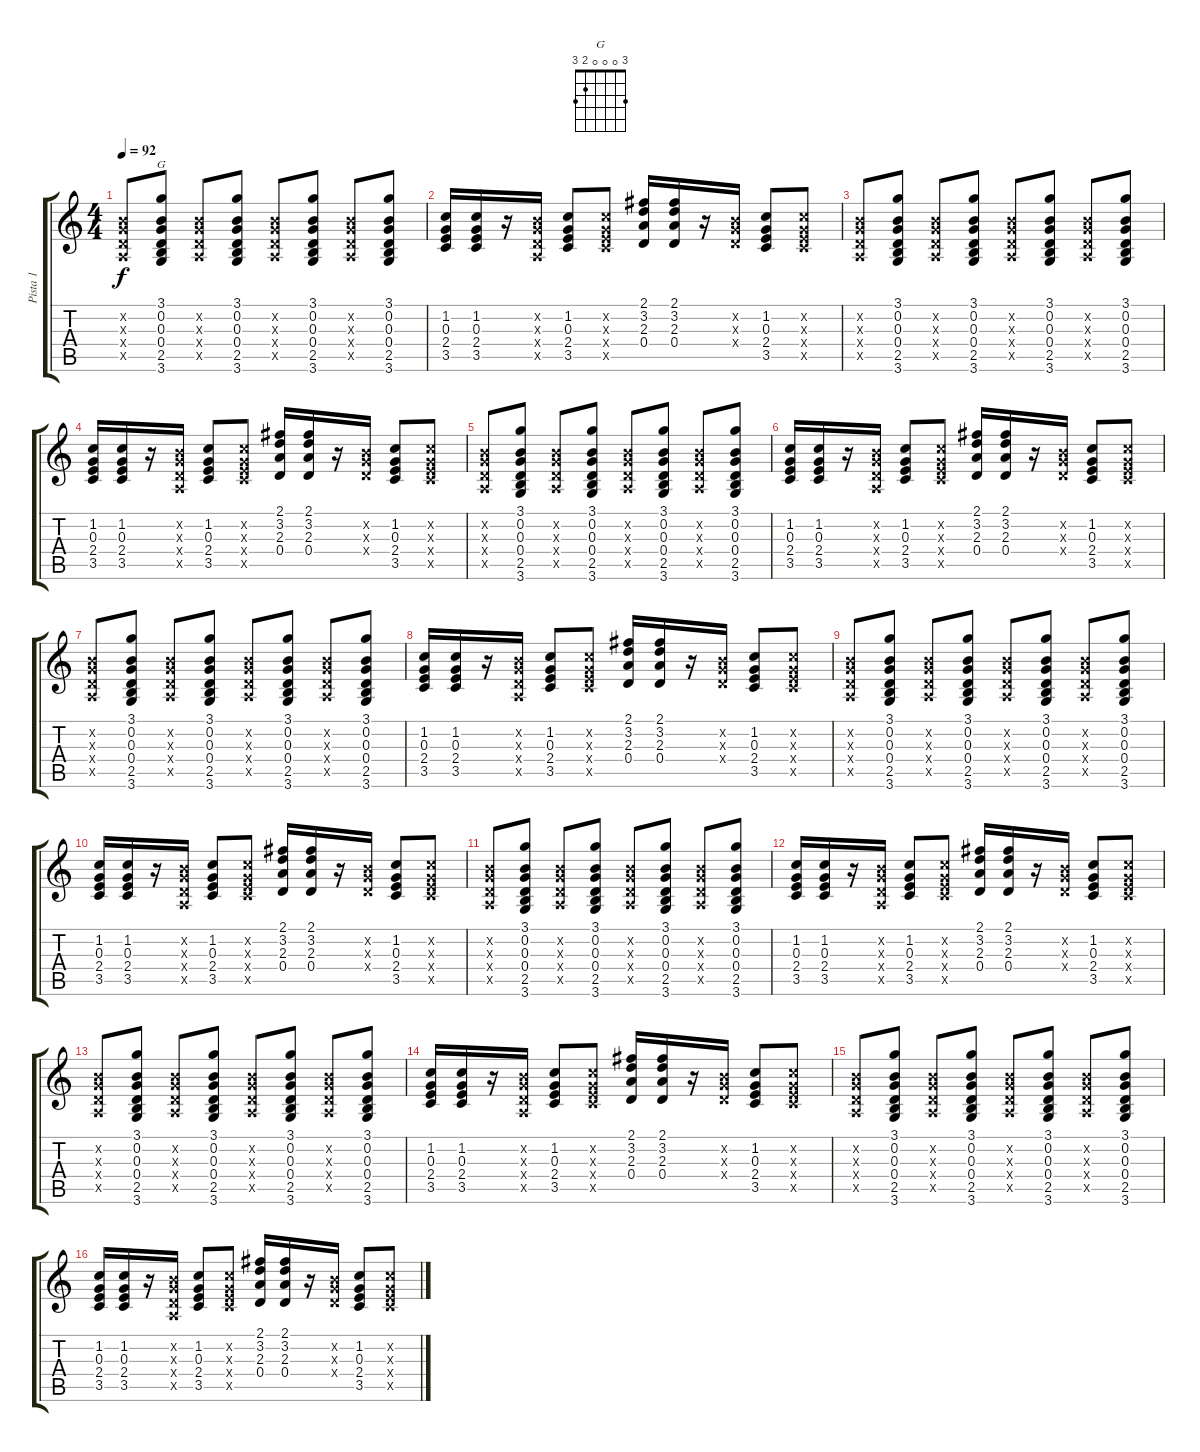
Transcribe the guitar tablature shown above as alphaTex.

\track ("Pista 1" "Pista 1") {instrument acousticguitarsteel}
\staff {score tabs}
\tuning (E4 B3 G3 D3 A2 E2) {hide}
\chord ("G" 3 0 0 0 2 3)
\ts (4 4)
\tempo 92
\clef g2
\ks c
(0.2{x} 0.3{x} 0.4{x} 0.5{x}).8{dy f instrument acousticguitarsteel} (3.1 0.2 0.3 0.4 2.5 3.6).8{ch "G"} (0.2{x} 0.3{x} 0.4{x} 0.5{x}).8 (3.1 0.2 0.3 0.4 2.5 3.6).8 (0.2{x} 0.3{x} 0.4{x} 0.5{x}).8 (3.1 0.2 0.3 0.4 2.5 3.6).8 (0.2{x} 0.3{x} 0.4{x} 0.5{x}).8 (3.1 0.2 0.3 0.4 2.5 3.6).8 |
(1.2 0.3 2.4 3.5).16 (1.2 0.3 2.4 3.5).16 r.16 (0.2{x} 0.3{x} 0.4{x} 0.5{x}).16 (1.2 0.3 2.4 3.5).8 (1.2{x} 0.3{x} 2.4{x} 3.5{x}).8 (2.1 3.2 2.3 0.4).16 (2.1 3.2 2.3 0.4).16 r.16 (0.2{x} 0.3{x} 0.4{x}).16 (1.2 0.3 2.4 3.5).8 (1.2{x} 0.3{x} 2.4{x} 3.5{x}).8 |
(0.2{x} 0.3{x} 0.4{x} 0.5{x}).8 (3.1 0.2 0.3 0.4 2.5 3.6).8 (0.2{x} 0.3{x} 0.4{x} 0.5{x}).8 (3.1 0.2 0.3 0.4 2.5 3.6).8 (0.2{x} 0.3{x} 0.4{x} 0.5{x}).8 (3.1 0.2 0.3 0.4 2.5 3.6).8 (0.2{x} 0.3{x} 0.4{x} 0.5{x}).8 (3.1 0.2 0.3 0.4 2.5 3.6).8 |
(1.2 0.3 2.4 3.5).16 (1.2 0.3 2.4 3.5).16 r.16 (0.2{x} 0.3{x} 0.4{x} 0.5{x}).16 (1.2 0.3 2.4 3.5).8 (1.2{x} 0.3{x} 2.4{x} 3.5{x}).8 (2.1 3.2 2.3 0.4).16 (2.1 3.2 2.3 0.4).16 r.16 (0.2{x} 0.3{x} 0.4{x}).16 (1.2 0.3 2.4 3.5).8 (1.2{x} 0.3{x} 2.4{x} 3.5{x}).8 |
(0.2{x} 0.3{x} 0.4{x} 0.5{x}).8 (3.1 0.2 0.3 0.4 2.5 3.6).8 (0.2{x} 0.3{x} 0.4{x} 0.5{x}).8 (3.1 0.2 0.3 0.4 2.5 3.6).8 (0.2{x} 0.3{x} 0.4{x} 0.5{x}).8 (3.1 0.2 0.3 0.4 2.5 3.6).8 (0.2{x} 0.3{x} 0.4{x} 0.5{x}).8 (3.1 0.2 0.3 0.4 2.5 3.6).8 |
(1.2 0.3 2.4 3.5).16 (1.2 0.3 2.4 3.5).16 r.16 (0.2{x} 0.3{x} 0.4{x} 0.5{x}).16 (1.2 0.3 2.4 3.5).8 (1.2{x} 0.3{x} 2.4{x} 3.5{x}).8 (2.1 3.2 2.3 0.4).16 (2.1 3.2 2.3 0.4).16 r.16 (0.2{x} 0.3{x} 0.4{x}).16 (1.2 0.3 2.4 3.5).8 (1.2{x} 0.3{x} 2.4{x} 3.5{x}).8 |
(0.2{x} 0.3{x} 0.4{x} 0.5{x}).8 (3.1 0.2 0.3 0.4 2.5 3.6).8 (0.2{x} 0.3{x} 0.4{x} 0.5{x}).8 (3.1 0.2 0.3 0.4 2.5 3.6).8 (0.2{x} 0.3{x} 0.4{x} 0.5{x}).8 (3.1 0.2 0.3 0.4 2.5 3.6).8 (0.2{x} 0.3{x} 0.4{x} 0.5{x}).8 (3.1 0.2 0.3 0.4 2.5 3.6).8 |
(1.2 0.3 2.4 3.5).16 (1.2 0.3 2.4 3.5).16 r.16 (0.2{x} 0.3{x} 0.4{x} 0.5{x}).16 (1.2 0.3 2.4 3.5).8 (1.2{x} 0.3{x} 2.4{x} 3.5{x}).8 (2.1 3.2 2.3 0.4).16 (2.1 3.2 2.3 0.4).16 r.16 (0.2{x} 0.3{x} 0.4{x}).16 (1.2 0.3 2.4 3.5).8 (1.2{x} 0.3{x} 2.4{x} 3.5{x}).8 |
(0.2{x} 0.3{x} 0.4{x} 0.5{x}).8 (3.1 0.2 0.3 0.4 2.5 3.6).8 (0.2{x} 0.3{x} 0.4{x} 0.5{x}).8 (3.1 0.2 0.3 0.4 2.5 3.6).8 (0.2{x} 0.3{x} 0.4{x} 0.5{x}).8 (3.1 0.2 0.3 0.4 2.5 3.6).8 (0.2{x} 0.3{x} 0.4{x} 0.5{x}).8 (3.1 0.2 0.3 0.4 2.5 3.6).8 |
(1.2 0.3 2.4 3.5).16 (1.2 0.3 2.4 3.5).16 r.16 (0.2{x} 0.3{x} 0.4{x} 0.5{x}).16 (1.2 0.3 2.4 3.5).8 (1.2{x} 0.3{x} 2.4{x} 3.5{x}).8 (2.1 3.2 2.3 0.4).16 (2.1 3.2 2.3 0.4).16 r.16 (0.2{x} 0.3{x} 0.4{x}).16 (1.2 0.3 2.4 3.5).8 (1.2{x} 0.3{x} 2.4{x} 3.5{x}).8 |
(0.2{x} 0.3{x} 0.4{x} 0.5{x}).8 (3.1 0.2 0.3 0.4 2.5 3.6).8 (0.2{x} 0.3{x} 0.4{x} 0.5{x}).8 (3.1 0.2 0.3 0.4 2.5 3.6).8 (0.2{x} 0.3{x} 0.4{x} 0.5{x}).8 (3.1 0.2 0.3 0.4 2.5 3.6).8 (0.2{x} 0.3{x} 0.4{x} 0.5{x}).8 (3.1 0.2 0.3 0.4 2.5 3.6).8 |
(1.2 0.3 2.4 3.5).16 (1.2 0.3 2.4 3.5).16 r.16 (0.2{x} 0.3{x} 0.4{x} 0.5{x}).16 (1.2 0.3 2.4 3.5).8 (1.2{x} 0.3{x} 2.4{x} 3.5{x}).8 (2.1 3.2 2.3 0.4).16 (2.1 3.2 2.3 0.4).16 r.16 (0.2{x} 0.3{x} 0.4{x}).16 (1.2 0.3 2.4 3.5).8 (1.2{x} 0.3{x} 2.4{x} 3.5{x}).8 |
(0.2{x} 0.3{x} 0.4{x} 0.5{x}).8 (3.1 0.2 0.3 0.4 2.5 3.6).8 (0.2{x} 0.3{x} 0.4{x} 0.5{x}).8 (3.1 0.2 0.3 0.4 2.5 3.6).8 (0.2{x} 0.3{x} 0.4{x} 0.5{x}).8 (3.1 0.2 0.3 0.4 2.5 3.6).8 (0.2{x} 0.3{x} 0.4{x} 0.5{x}).8 (3.1 0.2 0.3 0.4 2.5 3.6).8 |
(1.2 0.3 2.4 3.5).16 (1.2 0.3 2.4 3.5).16 r.16 (0.2{x} 0.3{x} 0.4{x} 0.5{x}).16 (1.2 0.3 2.4 3.5).8 (1.2{x} 0.3{x} 2.4{x} 3.5{x}).8 (2.1 3.2 2.3 0.4).16 (2.1 3.2 2.3 0.4).16 r.16 (0.2{x} 0.3{x} 0.4{x}).16 (1.2 0.3 2.4 3.5).8 (1.2{x} 0.3{x} 2.4{x} 3.5{x}).8 |
(0.2{x} 0.3{x} 0.4{x} 0.5{x}).8 (3.1 0.2 0.3 0.4 2.5 3.6).8 (0.2{x} 0.3{x} 0.4{x} 0.5{x}).8 (3.1 0.2 0.3 0.4 2.5 3.6).8 (0.2{x} 0.3{x} 0.4{x} 0.5{x}).8 (3.1 0.2 0.3 0.4 2.5 3.6).8 (0.2{x} 0.3{x} 0.4{x} 0.5{x}).8 (3.1 0.2 0.3 0.4 2.5 3.6).8 |
(1.2 0.3 2.4 3.5).16 (1.2 0.3 2.4 3.5).16 r.16 (0.2{x} 0.3{x} 0.4{x} 0.5{x}).16 (1.2 0.3 2.4 3.5).8 (1.2{x} 0.3{x} 2.4{x} 3.5{x}).8 (2.1 3.2 2.3 0.4).16 (2.1 3.2 2.3 0.4).16 r.16 (0.2{x} 0.3{x} 0.4{x}).16 (1.2 0.3 2.4 3.5).8 (1.2{x} 0.3{x} 2.4{x} 3.5{x}).8
